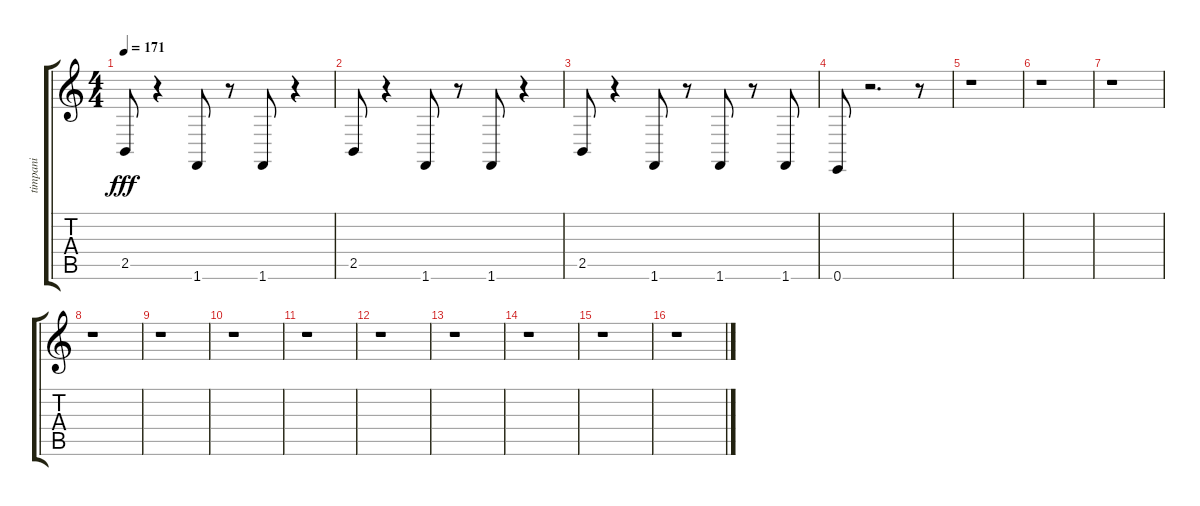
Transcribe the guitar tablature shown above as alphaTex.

\track ("timpani" "timpani") {instrument timpani}
\staff {score tabs}
\tuning (E4 B3 G3 D3 A2 E2) {hide}
\ts (4 4)
\tempo 171
\clef g2
\ks c
2.5.8{dy fff} r.4 1.6.8 r.8 1.6.8 r.4 |
2.5.8 r.4 1.6.8 r.8 1.6.8 r.4 |
2.5.8 r.4 1.6.8 r.8 1.6.8 r.8 1.6.8 |
0.6.8 r.2{d} r.8 |
r.1 |
r.1 |
r.1 |
r.1 |
r.1 |
r.1 |
r.1 |
r.1 |
r.1 |
r.1 |
r.1 |
r.1
